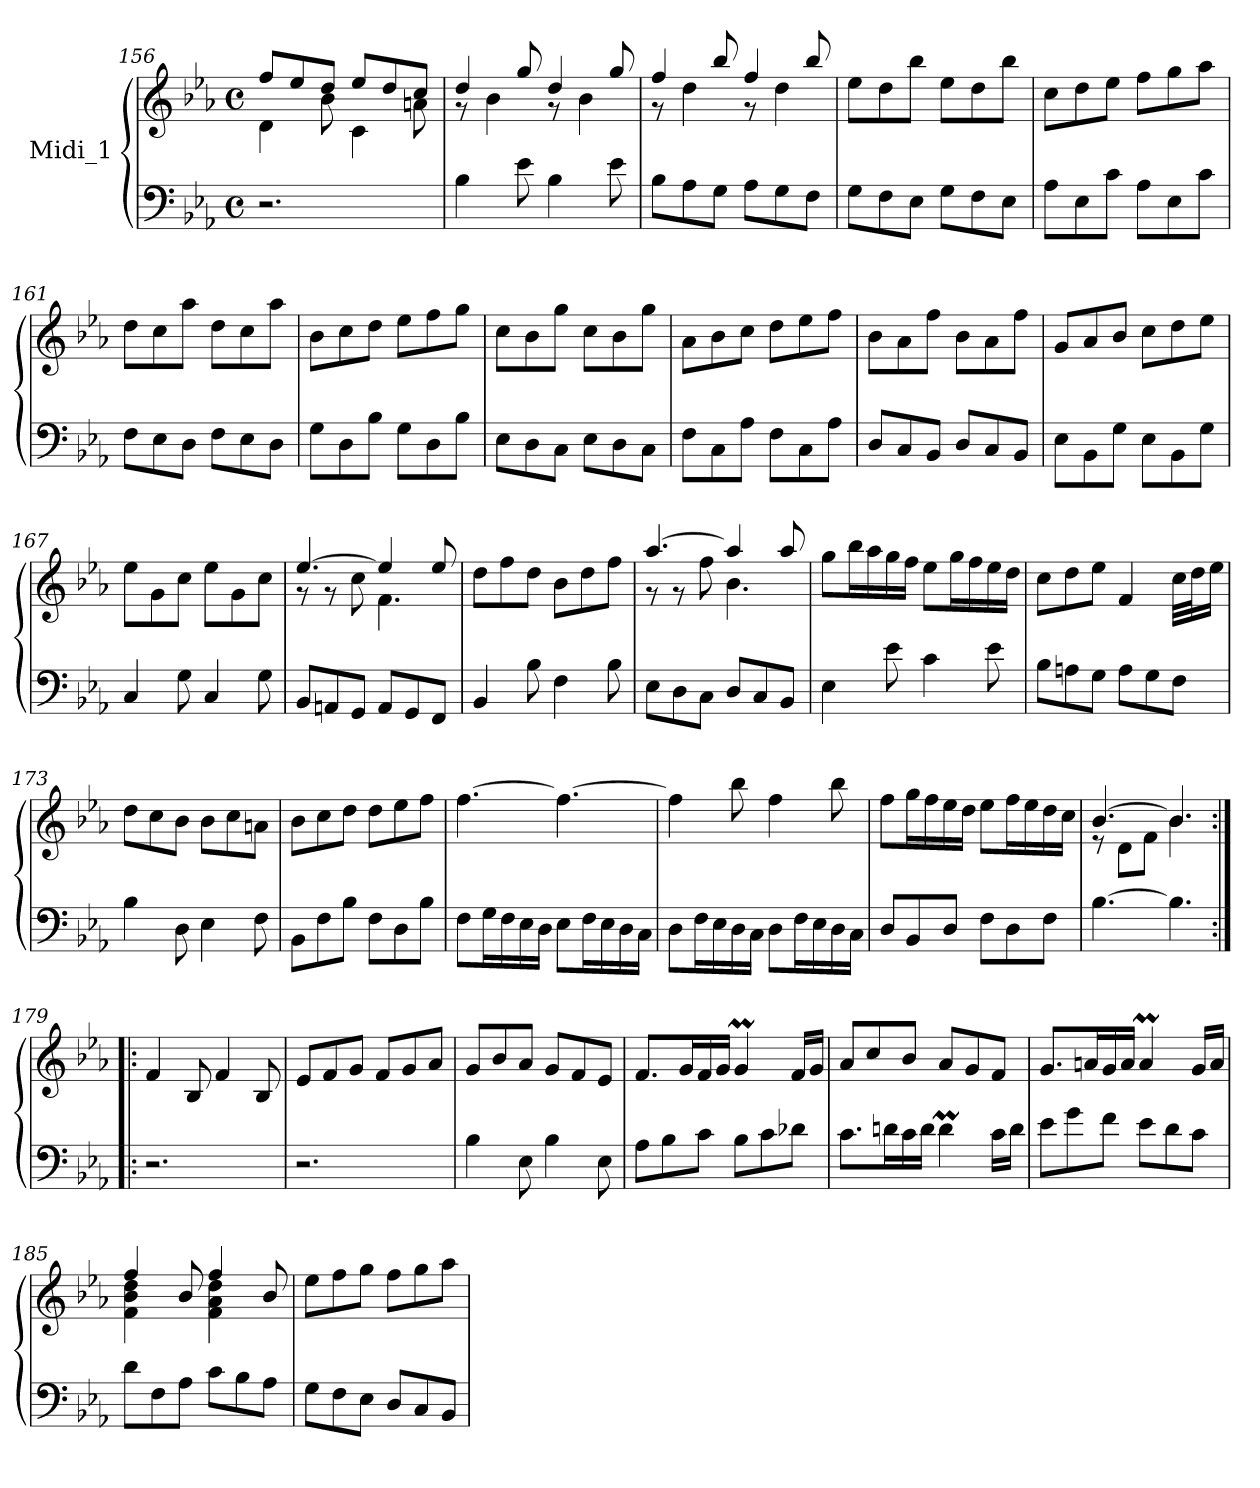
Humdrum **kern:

**kern	**kern
*part1	*part1
*staff2	*staff1
*I"Midi_1	*
*clefF4	*clefG2
*k[b-e-a-]	*k[b-e-a-]
*E-:	*E-:
*M4/4	*M4/4
*met(c)	*met(c)
=156	=156
*	*^
2.r	8ff/L	4d\
.	8ee-/	.
.	8dd/J	8b-\
.	8ee-/L	4c\
.	8dd/	.
.	8cc/J	8an\
=157	=157	=157
4B-\	4dd/	8r
.	.	4b-\
8e-\	8gg/	.
4B-\	4dd/	8r
.	.	4b-\
8e-\	8gg/	.
!!LO:LB:g=z	!!
=158	=158	=158
8B-\L	4ff/	8r
8A-\	.	4dd\
8G\J	8bb-/	.
8A-\L	4ff/	8r
8G\	.	4dd\
8F\J	8bb-/	.
=159	=159	=159
8G\L	2.ryy	8ee-\L
8F\	.	8dd\
8E-\J	.	8bb-\J
8G\L	.	8ee-\L
8F\	.	8dd\
8E-\J	.	8bb-\J
=160	=160	=160
8A-\L	2.ryy	8cc\L
8E-\	.	8dd\
8c\J	.	8ee-\J
8A-\L	.	8ff\L
8E-\	.	8gg\
8c\J	.	8aa-\J
=161	=161	=161
8F\L	2.ryy	8dd\L
8E-\	.	8cc\
8D\J	.	8aa-\J
8F\L	.	8dd\L
8E-\	.	8cc\
8D\J	.	8aa-\J
=162	=162	=162
8G\L	2.ryy	8b-\L
8D\	.	8cc\
8B-\J	.	8dd\J
8G\L	.	8ee-\L
8D\	.	8ff\
8B-\J	.	8gg\J
=163	=163	=163
8E-\L	2.ryy	8cc\L
8D\	.	8b-\
8C\J	.	8gg\J
8E-\L	.	8cc\L
8D\	.	8b-\
8C\J	.	8gg\J
!!LO:PB:g=z	!!
=164	=164	=164
8F\L	2.ryy	8a-\L
8C\	.	8b-\
8A-\J	.	8cc\J
8F\L	.	8dd\L
8C\	.	8ee-\
8A-\J	.	8ff\J
=165	=165	=165
8D/L	2.ryy	8b-\L
8C/	.	8a-\
8BB-/J	.	8ff\J
8D/L	.	8b-\L
8C/	.	8a-\
8BB-/J	.	8ff\J
=166	=166	=166
8E-\L	2.ryy	8g/L
8BB-\	.	8a-/
8G\J	.	8b-/J
8E-\L	.	8cc\L
8BB-\	.	8dd\
8G\J	.	8ee-\J
=167	=167	=167
4C/	2.ryy	8ee-\L
.	.	8g\
8G\	.	8cc\J
4C/	.	8ee-\L
.	.	8g\
8G\	.	8cc\J
=168	=168	=168
8BB-/L	[4.ee-/	8r
8AAn/	.	8r
8GG/J	.	8cc\
8AA/L	4ee-/]	4.f\
8GG/	.	.
8FF/J	8ee-/	.
=169	=169	=169
4BB-/	2.ryy	8dd\L
.	.	8ff\
8B-\	.	8dd\J
4F\	.	8b-\L
.	.	8dd\
8B-\	.	8ff\J
!!LO:LB:g=z	!!
=170	=170	=170
8E-\L	[4.aa-i/	8r
8D\	.	8r
8C\J	.	8ff\
8D/L	4aa-/]	4.b-\
8C/	.	.
8BB-/J	8aa-/	.
=171	=171	=171
4E-\	2.ryy	8gg\L
.	.	16bb-\L
.	.	16aa-\
8e-\	.	16gg\
.	.	16ff\JJ
4c\	.	8ee-\L
.	.	16gg\L
.	.	16ff\
8e-\	.	16ee-\
.	.	16dd\JJ
=172	=172	=172
8B-\L	2.ryy	8cc\L
8An\	.	8dd\
8G\J	.	8ee-\J
8A\L	.	4f/
8G\	.	.
8F\J	.	32cc\LLL
.	.	32dd\J
.	.	16ee-\JJ
=173	=173	=173
4B-\	2.ryy	8dd\L
.	.	8cc\
8D\	.	8b-\J
4E-\	.	8b-\L
.	.	8cc\
8F\	.	8an\J
=174	=174	=174
8BB-\L	2.ryy	8b-\L
8F\	.	8cc\
8B-\J	.	8dd\J
8F\L	.	8dd\L
8D\	.	8ee-\
8B-\J	.	8ff\J
!!LO:LB:g=z	!!
=175	=175	=175
8F\L	[4.ff\	2.ryy
16G\L	.	.
16F\	.	.
16E-\	.	.
16D\JJ	.	.
8E-\L	4.ff\_	.
16F\L	.	.
16E-\	.	.
16D\	.	.
16C\JJ	.	.
=176	=176	=176
8D\L	4ff\]	2.ryy
16F\L	.	.
16E-\	.	.
16D\	8bb-\	.
16C\JJ	.	.
8D\L	4ff\	.
16F\L	.	.
16E-\	.	.
16D\	8bb-\	.
16C\JJ	.	.
=177	=177	=177
8D/L	2.ryy	8ff\L
8BB-/	.	16gg\L
.	.	16ff\
8D/J	.	16ee-\
.	.	16dd\JJ
8F\L	.	8ee-\L
8D\	.	16ff\L
.	.	16ee-\
8F\J	.	16dd\
.	.	16cc\JJ
=178	=178	=178
[4.B-\	[4.b-/	8r
.	.	8d\L
.	.	8f\J
4.B-\]	4.b-/]	4.b-\
!!LO:LB:g=z	!!
=179:|!|:	=179:|!|:	=179:|!|:
2.r	2.ryy	4f/
.	.	8B-/
.	.	4f/
.	.	8B-/
=180	=180	=180
2.r	2.ryy	8e-/L
.	.	8f/
.	.	8g/J
.	.	8f/L
.	.	8g/
.	.	8a-/J
=181	=181	=181
4B-\	8g/L	2.ryy
.	8b-/	.
8E-\	8a-/J	.
4B-\	8g/L	.
.	8f/	.
8E-\	8e-/J	.
=182	=182	=182
8A-\L	8.f/L	2.ryy
8B-\	.	.
.	16g/L	.
8c\J	16f/	.
.	16g/JJ	.
8B-\L	4gm/	.
8c\	.	.
8d-X\J	16f/LL	.
.	16g/JJ	.
=183	=183	=183
8.c\L	8a-/L	2.ryy
.	8cc/	.
16dni\L	.	.
16c\	8b-/J	.
16d\JJ	.	.
4dm\	8a-/L	.
.	8g/	.
16c\LL	8f/J	.
16d\JJ	.	.
!!LO:LB:g=z	!!
=184	=184	=184
8e-\L	8.g/L	2.ryy
8g\	.	.
.	16an/L	.
8f\J	16g/	.
.	16a/JJ	.
8e-\L	4am/	.
8d\	.	.
8c\J	16g/LL	.
.	16a/JJ	.
=185	=185	=185
8d\L	4ff/	4f\ 4b-\ 4dd\
8F\	.	.
8A-i\J	8b-/	8ryy
8c\L	4ff/	4f\ 4a-\ 4dd\
8B-\	.	.
8A-\J	8b-/	8ryy
=186	=186	=186
8G\L	8ee-\L	2.ryy
8F\	8ff\	.
8E-\J	8gg\J	.
8D/L	8ff\L	.
8C/	8gg\	.
8BB-/J	8aa-\J	.
*	*v	*v
=	=
*-	*-
